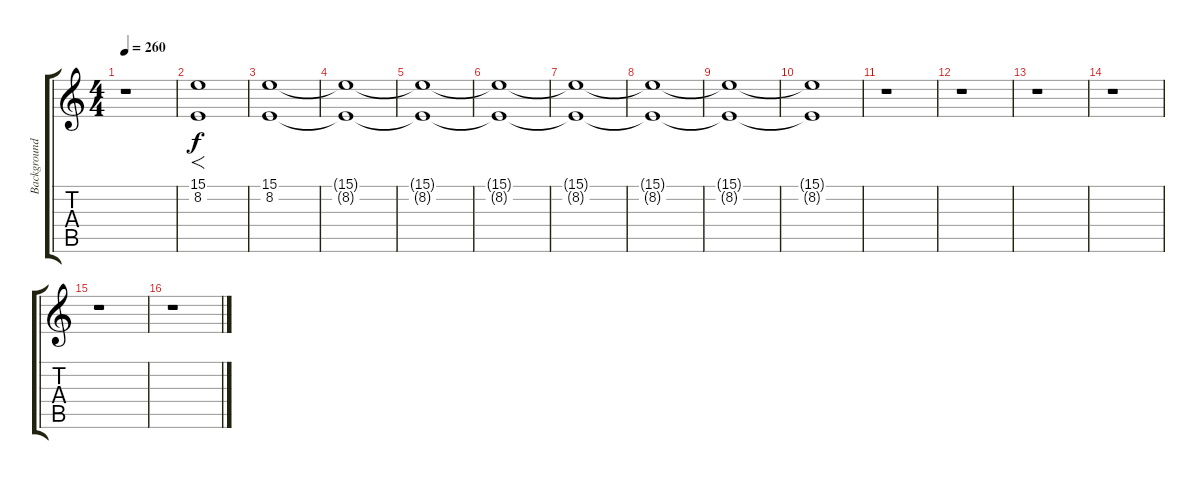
\track ("Background Vox" "Background") {instrument pad4choir}
\staff {score tabs}
\tuning (Db4 Ab3 E3 B2 Gb2 Db2) {hide}
\ts (4 4)
\tempo 260
\clef g2
\ks c
r.1{dy f} |
(15.1 8.2).1{f} |
(15.1 8.2).1 |
(15.1{t} 8.2{t}).1 |
(15.1{t} 8.2{t}).1 |
(15.1{t} 8.2{t}).1 |
(15.1{t} 8.2{t}).1 |
(15.1{t} 8.2{t}).1 |
(15.1{t} 8.2{t}).1 |
(15.1{t} 8.2{t}).1 |
r.1 |
r.1 |
r.1 |
r.1 |
r.1 |
r.1
